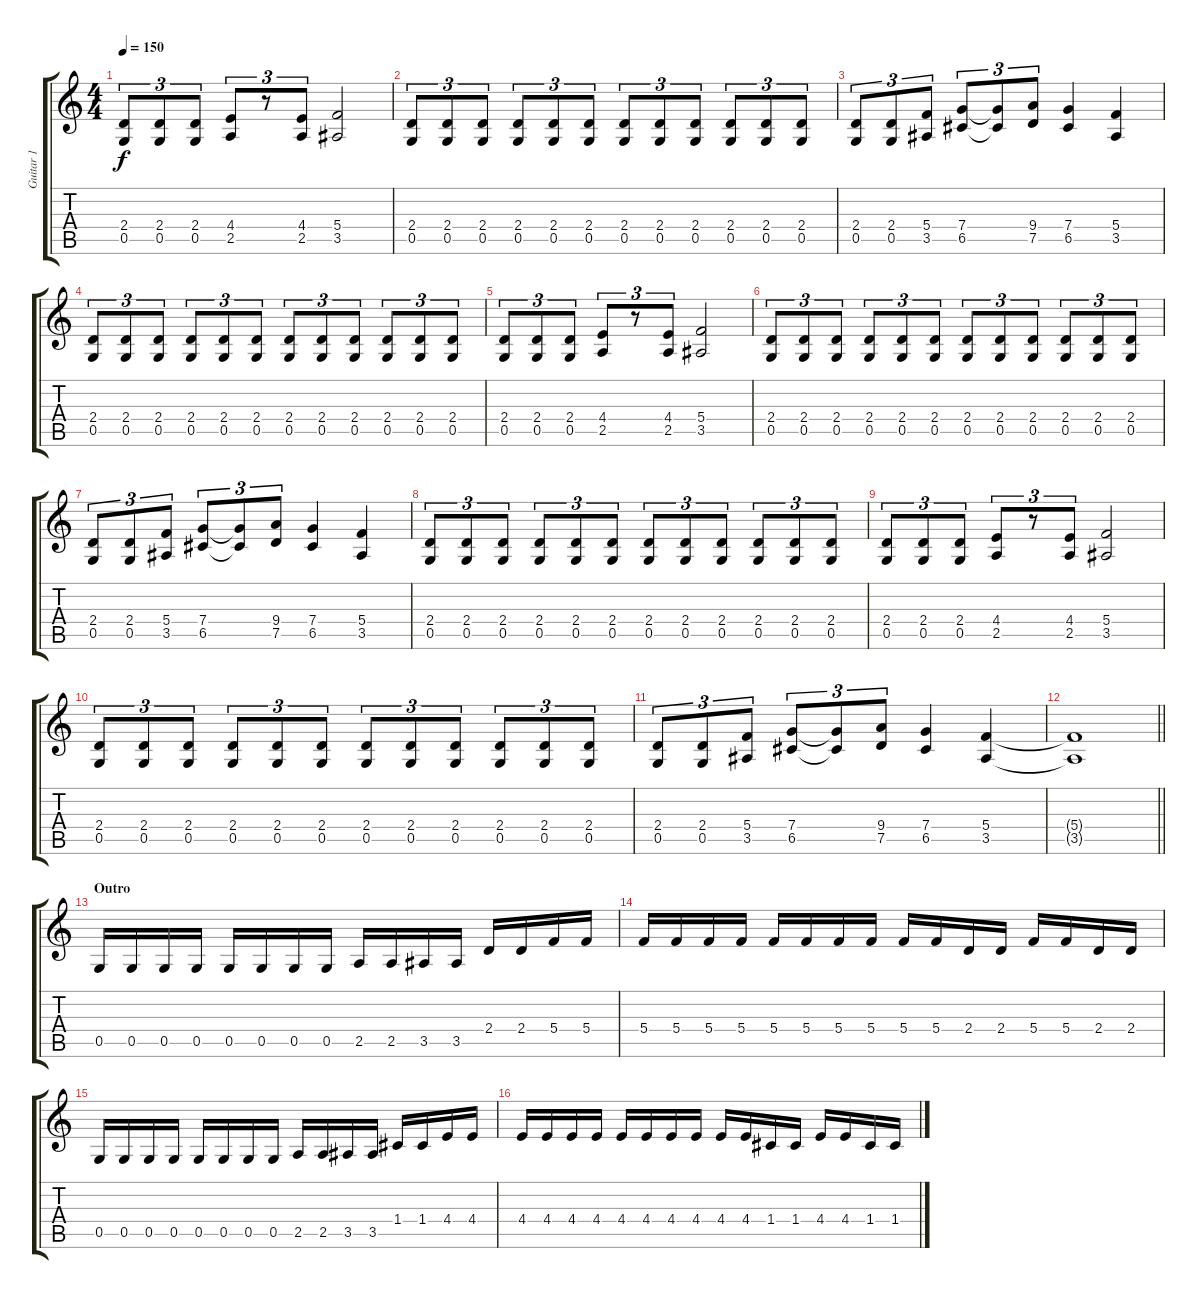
\track ("Guitar 1" "Guitar 1") {instrument distortionguitar}
\staff {score tabs}
\tuning (D4 A3 F3 C3 G2 D2) {hide}
\ts (4 4)
\tempo 150
\clef g2
\ks c
(2.4 0.5).8{tu (3 2) dy f} (2.4 0.5).8{tu (3 2)} (2.4 0.5).8{tu (3 2)} (4.4 2.5).8{tu (3 2)} r.8{tu (3 2)} (4.4 2.5).8{tu (3 2)} (5.4 3.5).2 |
(2.4 0.5).8{tu (3 2)} (2.4 0.5).8{tu (3 2)} (2.4 0.5).8{tu (3 2)} (2.4 0.5).8{tu (3 2)} (2.4 0.5).8{tu (3 2)} (2.4 0.5).8{tu (3 2)} (2.4 0.5).8{tu (3 2)} (2.4 0.5).8{tu (3 2)} (2.4 0.5).8{tu (3 2)} (2.4 0.5).8{tu (3 2)} (2.4 0.5).8{tu (3 2)} (2.4 0.5).8{tu (3 2)} |
(2.4 0.5).8{tu (3 2)} (2.4 0.5).8{tu (3 2)} (5.4 3.5).8{tu (3 2)} (7.4 6.5).8{tu (3 2)} (7.4{t} 6.5{t}).8{tu (3 2)} (9.4 7.5).8{tu (3 2)} (7.4 6.5).4 (5.4 3.5).4 |
(2.4 0.5).8{tu (3 2)} (2.4 0.5).8{tu (3 2)} (2.4 0.5).8{tu (3 2)} (2.4 0.5).8{tu (3 2)} (2.4 0.5).8{tu (3 2)} (2.4 0.5).8{tu (3 2)} (2.4 0.5).8{tu (3 2)} (2.4 0.5).8{tu (3 2)} (2.4 0.5).8{tu (3 2)} (2.4 0.5).8{tu (3 2)} (2.4 0.5).8{tu (3 2)} (2.4 0.5).8{tu (3 2)} |
(2.4 0.5).8{tu (3 2)} (2.4 0.5).8{tu (3 2)} (2.4 0.5).8{tu (3 2)} (4.4 2.5).8{tu (3 2)} r.8{tu (3 2)} (4.4 2.5).8{tu (3 2)} (5.4 3.5).2 |
(2.4 0.5).8{tu (3 2)} (2.4 0.5).8{tu (3 2)} (2.4 0.5).8{tu (3 2)} (2.4 0.5).8{tu (3 2)} (2.4 0.5).8{tu (3 2)} (2.4 0.5).8{tu (3 2)} (2.4 0.5).8{tu (3 2)} (2.4 0.5).8{tu (3 2)} (2.4 0.5).8{tu (3 2)} (2.4 0.5).8{tu (3 2)} (2.4 0.5).8{tu (3 2)} (2.4 0.5).8{tu (3 2)} |
(2.4 0.5).8{tu (3 2)} (2.4 0.5).8{tu (3 2)} (5.4 3.5).8{tu (3 2)} (7.4 6.5).8{tu (3 2)} (7.4{t} 6.5{t}).8{tu (3 2)} (9.4 7.5).8{tu (3 2)} (7.4 6.5).4 (5.4 3.5).4 |
(2.4 0.5).8{tu (3 2)} (2.4 0.5).8{tu (3 2)} (2.4 0.5).8{tu (3 2)} (2.4 0.5).8{tu (3 2)} (2.4 0.5).8{tu (3 2)} (2.4 0.5).8{tu (3 2)} (2.4 0.5).8{tu (3 2)} (2.4 0.5).8{tu (3 2)} (2.4 0.5).8{tu (3 2)} (2.4 0.5).8{tu (3 2)} (2.4 0.5).8{tu (3 2)} (2.4 0.5).8{tu (3 2)} |
(2.4 0.5).8{tu (3 2)} (2.4 0.5).8{tu (3 2)} (2.4 0.5).8{tu (3 2)} (4.4 2.5).8{tu (3 2)} r.8{tu (3 2)} (4.4 2.5).8{tu (3 2)} (5.4 3.5).2 |
(2.4 0.5).8{tu (3 2)} (2.4 0.5).8{tu (3 2)} (2.4 0.5).8{tu (3 2)} (2.4 0.5).8{tu (3 2)} (2.4 0.5).8{tu (3 2)} (2.4 0.5).8{tu (3 2)} (2.4 0.5).8{tu (3 2)} (2.4 0.5).8{tu (3 2)} (2.4 0.5).8{tu (3 2)} (2.4 0.5).8{tu (3 2)} (2.4 0.5).8{tu (3 2)} (2.4 0.5).8{tu (3 2)} |
(2.4 0.5).8{tu (3 2)} (2.4 0.5).8{tu (3 2)} (5.4 3.5).8{tu (3 2)} (7.4 6.5).8{tu (3 2)} (7.4{t} 6.5{t}).8{tu (3 2)} (9.4 7.5).8{tu (3 2)} (7.4 6.5).4 (5.4 3.5).4 |
\barLineRight lightlight
(5.4{t} 3.5{t}).1 |
\section ("" "Outro")
0.5.16 0.5.16 0.5.16 0.5.16 0.5.16 0.5.16 0.5.16 0.5.16 2.5.16 2.5.16 3.5.16 3.5.16 2.4.16 2.4.16 5.4.16 5.4.16 |
5.4.16 5.4.16 5.4.16 5.4.16 5.4.16 5.4.16 5.4.16 5.4.16 5.4.16 5.4.16 2.4.16 2.4.16 5.4.16 5.4.16 2.4.16 2.4.16 |
0.5.16 0.5.16 0.5.16 0.5.16 0.5.16 0.5.16 0.5.16 0.5.16 2.5.16 2.5.16 3.5.16 3.5.16 1.4.16 1.4.16 4.4.16 4.4.16 |
4.4.16 4.4.16 4.4.16 4.4.16 4.4.16 4.4.16 4.4.16 4.4.16 4.4.16 4.4.16 1.4.16 1.4.16 4.4.16 4.4.16 1.4.16 1.4.16
